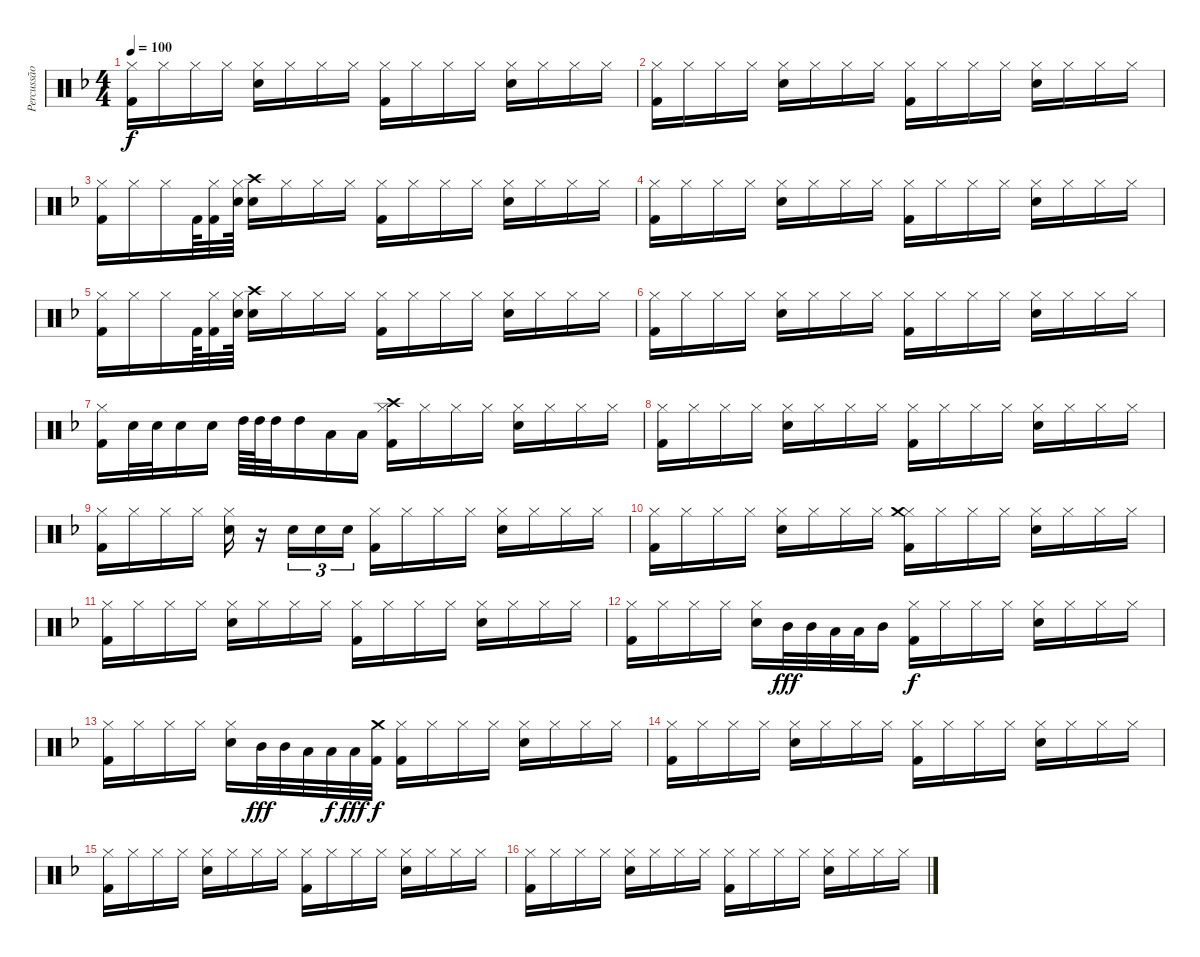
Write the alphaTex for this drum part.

\track ("Percussão" "Percussão") {instrument percussion}
\staff {score}
\articulation defaults
\ts (4 4)
\tempo 100
\clef neutral
\ks dminor
("Hi-Hat (closed)" "Kick (hit) 2").16{dy f} "Hi-Hat (closed)".16 "Hi-Hat (closed)".16 "Hi-Hat (closed)".16 ("Hi-Hat (closed)" "Snare (hit) 2").16 "Hi-Hat (closed)".16 "Hi-Hat (closed)".16 "Hi-Hat (closed)".16 ("Hi-Hat (closed)" "Kick (hit) 2").16 "Hi-Hat (closed)".16 "Hi-Hat (closed)".16 "Hi-Hat (closed)".16 ("Hi-Hat (closed)" "Snare (hit) 2").16 "Hi-Hat (closed)".16 "Hi-Hat (closed)".16 "Hi-Hat (closed)".16 |
("Hi-Hat (closed)" "Kick (hit) 2").16 "Hi-Hat (closed)".16 "Hi-Hat (closed)".16 "Hi-Hat (closed)".16 ("Hi-Hat (closed)" "Snare (hit) 2").16 "Hi-Hat (closed)".16 "Hi-Hat (closed)".16 "Hi-Hat (closed)".16 ("Hi-Hat (closed)" "Kick (hit) 2").16 "Hi-Hat (closed)".16 "Hi-Hat (closed)".16 "Hi-Hat (closed)".16 ("Hi-Hat (closed)" "Snare (hit) 2").16 "Hi-Hat (closed)".16 "Hi-Hat (closed)".16 "Hi-Hat (closed)".16 |
("Hi-Hat (closed)" "Kick (hit) 2").16 "Hi-Hat (closed)".16 "Hi-Hat (closed)".16 "Kick (hit) 2".64 ("Hi-Hat (closed)" "Kick (hit) 2").32 ("Hi-Hat (closed)" "Snare (hit) 2").64 ("Crash high (hit)" "Snare (hit) 2").16 "Hi-Hat (closed)".16 "Hi-Hat (closed)".16 "Hi-Hat (closed)".16 ("Hi-Hat (closed)" "Kick (hit) 2").16 "Hi-Hat (closed)".16 "Hi-Hat (closed)".16 "Hi-Hat (closed)".16 ("Hi-Hat (closed)" "Snare (hit) 2").16 "Hi-Hat (closed)".16 "Hi-Hat (closed)".16 "Hi-Hat (closed)".16 |
("Hi-Hat (closed)" "Kick (hit) 2").16 "Hi-Hat (closed)".16 "Hi-Hat (closed)".16 "Hi-Hat (closed)".16 ("Hi-Hat (closed)" "Snare (hit) 2").16 "Hi-Hat (closed)".16 "Hi-Hat (closed)".16 "Hi-Hat (closed)".16 ("Hi-Hat (closed)" "Kick (hit) 2").16 "Hi-Hat (closed)".16 "Hi-Hat (closed)".16 "Hi-Hat (closed)".16 ("Hi-Hat (closed)" "Snare (hit) 2").16 "Hi-Hat (closed)".16 "Hi-Hat (closed)".16 "Hi-Hat (closed)".16 |
("Hi-Hat (closed)" "Kick (hit) 2").16 "Hi-Hat (closed)".16 "Hi-Hat (closed)".16 "Kick (hit) 2".64 ("Hi-Hat (closed)" "Kick (hit) 2").32 ("Hi-Hat (closed)" "Snare (hit) 2").64 ("Crash high (hit)" "Snare (hit) 2").16 "Hi-Hat (closed)".16 "Hi-Hat (closed)".16 "Hi-Hat (closed)".16 ("Hi-Hat (closed)" "Kick (hit) 2").16 "Hi-Hat (closed)".16 "Hi-Hat (closed)".16 "Hi-Hat (closed)".16 ("Hi-Hat (closed)" "Snare (hit) 2").16 "Hi-Hat (closed)".16 "Hi-Hat (closed)".16 "Hi-Hat (closed)".16 |
("Hi-Hat (closed)" "Kick (hit) 2").16 "Hi-Hat (closed)".16 "Hi-Hat (closed)".16 "Hi-Hat (closed)".16 ("Hi-Hat (closed)" "Snare (hit) 2").16 "Hi-Hat (closed)".16 "Hi-Hat (closed)".16 "Hi-Hat (closed)".16 ("Hi-Hat (closed)" "Kick (hit) 2").16 "Hi-Hat (closed)".16 "Hi-Hat (closed)".16 "Hi-Hat (closed)".16 ("Hi-Hat (closed)" "Snare (hit) 2").16 "Hi-Hat (closed)".16 "Hi-Hat (closed)".16 "Hi-Hat (closed)".16 |
("Hi-Hat (closed)" "Kick (hit) 2").16 "Snare (hit) 2".32 "Snare (hit) 2".32 "Snare (hit) 2".16 "Snare (hit) 2".16 "High Tom (hit)".64 "High Tom (hit)".64 "High Tom (hit)".32 "High Tom (hit)".16 "Low Tom (hit)".16 "Low Tom (hit)".16 ("Hi-Hat (closed)" "Kick (hit) 2" "Crash high (hit)").16 "Hi-Hat (closed)".16 "Hi-Hat (closed)".16 "Hi-Hat (closed)".16 ("Hi-Hat (closed)" "Snare (hit) 2").16 "Hi-Hat (closed)".16 "Hi-Hat (closed)".16 "Hi-Hat (closed)".16 |
("Hi-Hat (closed)" "Kick (hit) 2").16 "Hi-Hat (closed)".16 "Hi-Hat (closed)".16 "Hi-Hat (closed)".16 ("Hi-Hat (closed)" "Snare (hit) 2").16 "Hi-Hat (closed)".16 "Hi-Hat (closed)".16 "Hi-Hat (closed)".16 ("Hi-Hat (closed)" "Kick (hit) 2").16 "Hi-Hat (closed)".16 "Hi-Hat (closed)".16 "Hi-Hat (closed)".16 ("Hi-Hat (closed)" "Snare (hit) 2").16 "Hi-Hat (closed)".16 "Hi-Hat (closed)".16 "Hi-Hat (closed)".16 |
("Hi-Hat (closed)" "Kick (hit) 2").16 "Hi-Hat (closed)".16 "Hi-Hat (closed)".16 "Hi-Hat (closed)".16 ("Hi-Hat (closed)" "Snare (hit) 2").16 r.16 "Snare (hit) 2".16{tu (3 2)} "Snare (hit) 2".16{tu (3 2)} "Snare (hit) 2".16{tu (3 2)} ("Hi-Hat (closed)" "Kick (hit) 2").16 "Hi-Hat (closed)".16 "Hi-Hat (closed)".16 "Hi-Hat (closed)".16 ("Hi-Hat (closed)" "Snare (hit) 2").16 "Hi-Hat (closed)".16 "Hi-Hat (closed)".16 "Hi-Hat (closed)".16 |
("Hi-Hat (closed)" "Kick (hit) 2").16 "Hi-Hat (closed)".16 "Hi-Hat (closed)".16 "Hi-Hat (closed)".16 ("Hi-Hat (closed)" "Snare (hit) 2").16 "Hi-Hat (closed)".16 "Hi-Hat (closed)".16 "Hi-Hat (closed)".16 ("Hi-Hat (closed)" "Kick (hit) 2" "Crash medium (hit)").16 "Hi-Hat (closed)".16 "Hi-Hat (closed)".16 "Hi-Hat (closed)".16 ("Hi-Hat (closed)" "Snare (hit) 2").16 "Hi-Hat (closed)".16 "Hi-Hat (closed)".16 "Hi-Hat (closed)".16 |
("Hi-Hat (closed)" "Kick (hit) 2").16 "Hi-Hat (closed)".16 "Hi-Hat (closed)".16 "Hi-Hat (closed)".16 ("Hi-Hat (closed)" "Snare (hit) 2").16 "Hi-Hat (closed)".16 "Hi-Hat (closed)".16 "Hi-Hat (closed)".16 ("Hi-Hat (closed)" "Kick (hit) 2").16 "Hi-Hat (closed)".16 "Hi-Hat (closed)".16 "Hi-Hat (closed)".16 ("Hi-Hat (closed)" "Snare (hit) 2").16 "Hi-Hat (closed)".16 "Hi-Hat (closed)".16 "Hi-Hat (closed)".16 |
("Hi-Hat (closed)" "Kick (hit) 2").16 "Hi-Hat (closed)".16 "Hi-Hat (closed)".16 "Hi-Hat (closed)".16 ("Hi-Hat (closed)" "Snare (hit) 2").16 "Mid Tom (hit)".32{dy fff} "Mid Tom (hit)".32 "Low Tom (hit)".32 "Low Tom (hit)".32 "Mid Tom (hit)".16 ("Hi-Hat (closed)" "Kick (hit) 2").16{dy f} "Hi-Hat (closed)".16 "Hi-Hat (closed)".16 "Hi-Hat (closed)".16 ("Hi-Hat (closed)" "Snare (hit) 2").16 "Hi-Hat (closed)".16 "Hi-Hat (closed)".16 "Hi-Hat (closed)".16 |
("Hi-Hat (closed)" "Kick (hit) 2").16 "Hi-Hat (closed)".16 "Hi-Hat (closed)".16 "Hi-Hat (closed)".16 ("Hi-Hat (closed)" "Snare (hit) 2").16 "Mid Tom (hit)".32{dy fff} "Mid Tom (hit)".32 "Low Tom (hit)".32 "Low Tom (hit)".32{dy f} "Low Tom (hit)".32{dy fff} ("Kick (hit) 2" "Crash medium (hit)").32{dy f} ("Hi-Hat (closed)" "Kick (hit) 2").16 "Hi-Hat (closed)".16 "Hi-Hat (closed)".16 "Hi-Hat (closed)".16 ("Hi-Hat (closed)" "Snare (hit) 2").16 "Hi-Hat (closed)".16 "Hi-Hat (closed)".16 "Hi-Hat (closed)".16 |
("Hi-Hat (closed)" "Kick (hit) 2").16 "Hi-Hat (closed)".16 "Hi-Hat (closed)".16 "Hi-Hat (closed)".16 ("Hi-Hat (closed)" "Snare (hit) 2").16 "Hi-Hat (closed)".16 "Hi-Hat (closed)".16 "Hi-Hat (closed)".16 ("Hi-Hat (closed)" "Kick (hit) 2").16 "Hi-Hat (closed)".16 "Hi-Hat (closed)".16 "Hi-Hat (closed)".16 ("Hi-Hat (closed)" "Snare (hit) 2").16 "Hi-Hat (closed)".16 "Hi-Hat (closed)".16 "Hi-Hat (closed)".16 |
("Hi-Hat (closed)" "Kick (hit) 2").16 "Hi-Hat (closed)".16 "Hi-Hat (closed)".16 "Hi-Hat (closed)".16 ("Hi-Hat (closed)" "Snare (hit) 2").16 "Hi-Hat (closed)".16 "Hi-Hat (closed)".16 "Hi-Hat (closed)".16 ("Hi-Hat (closed)" "Kick (hit) 2").16 "Hi-Hat (closed)".16 "Hi-Hat (closed)".16 "Hi-Hat (closed)".16 ("Hi-Hat (closed)" "Snare (hit) 2").16 "Hi-Hat (closed)".16 "Hi-Hat (closed)".16 "Hi-Hat (closed)".16 |
("Hi-Hat (closed)" "Kick (hit) 2").16 "Hi-Hat (closed)".16 "Hi-Hat (closed)".16 "Hi-Hat (closed)".16 ("Hi-Hat (closed)" "Snare (hit) 2").16 "Hi-Hat (closed)".16 "Hi-Hat (closed)".16 "Hi-Hat (closed)".16 ("Hi-Hat (closed)" "Kick (hit) 2").16 "Hi-Hat (closed)".16 "Hi-Hat (closed)".16 "Hi-Hat (closed)".16 ("Hi-Hat (closed)" "Snare (hit) 2").16 "Hi-Hat (closed)".16 "Hi-Hat (closed)".16 "Hi-Hat (closed)".16
